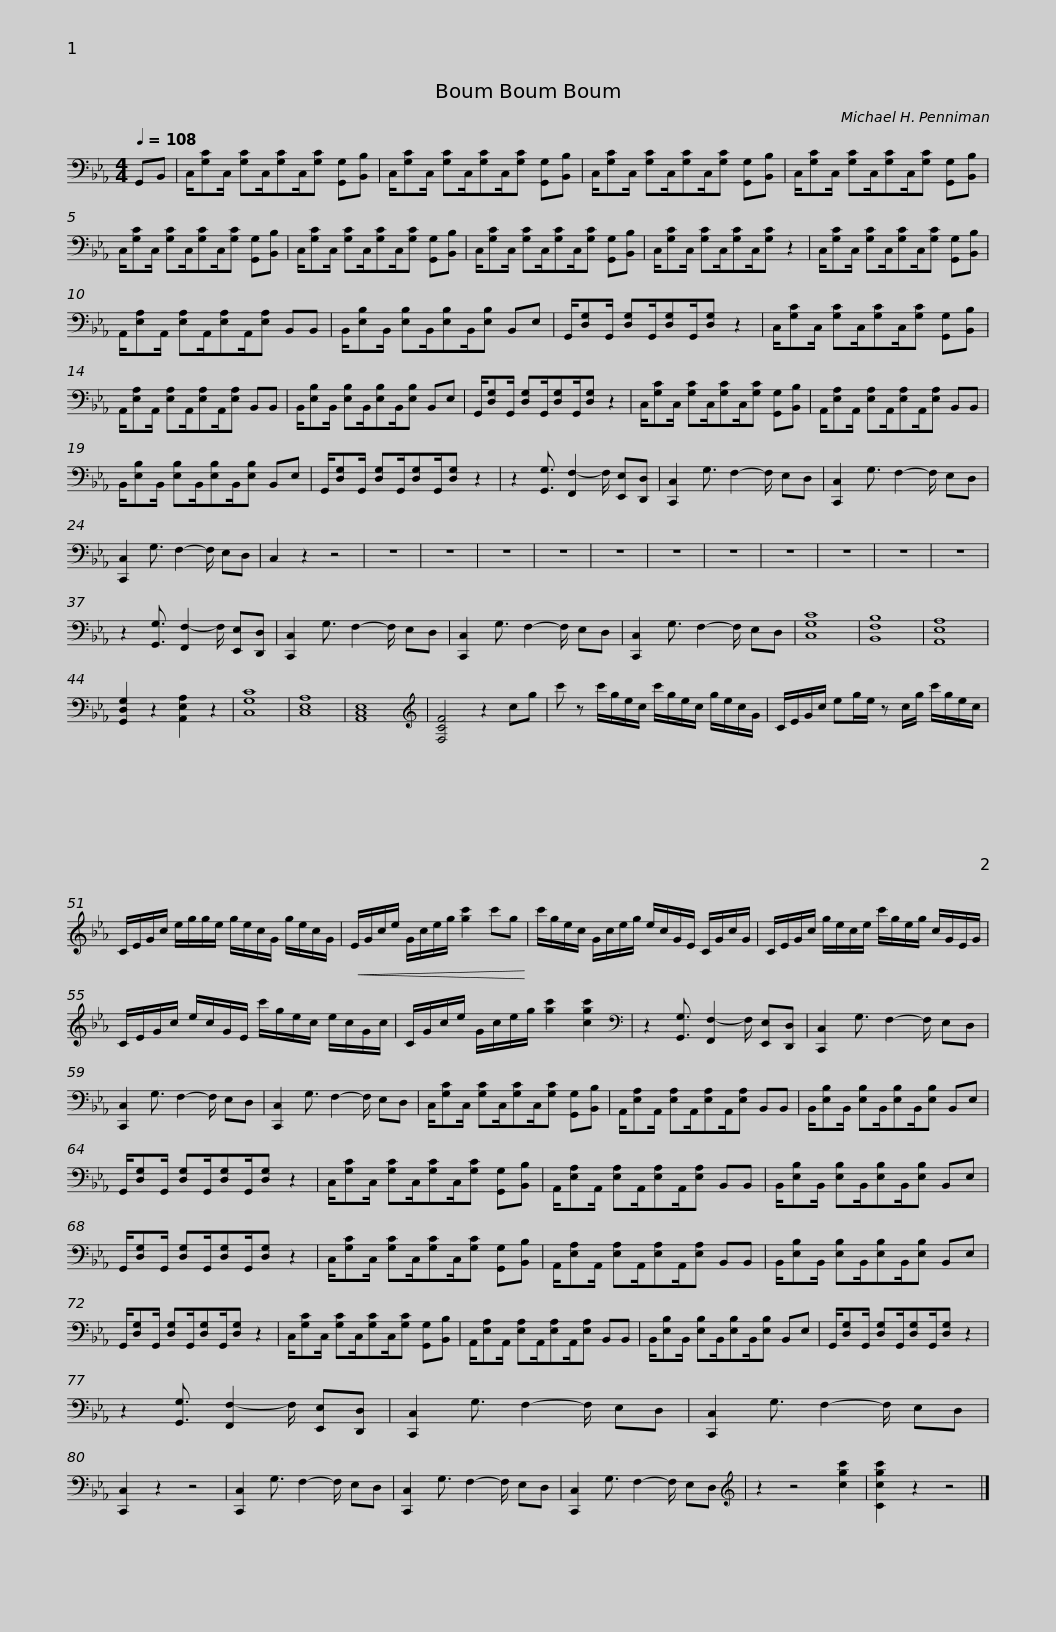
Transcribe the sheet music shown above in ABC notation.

X:1
L:1/8
Q:1/4=108
M:4/4
I:linebreak $
K:Eb
V:1 bass
V:1
 G,,B,, | C,/[G,C]C,/ [G,C]C,/[G,C]C,/[G,C] [G,,G,][B,,B,] | C,/[G,C]C,/ [G,C]C,/[G,C]C,/[G,C] [G,,G,][B,,B,] | C,/[G,C]C,/ [G,C]C,/[G,C]C,/[G,C] [G,,G,][B,,B,] |$ C,/[G,C]C,/ [G,C]C,/[G,C]C,/[G,C] [G,,G,][B,,B,] | %5
 C,/[G,C]C,/ [G,C]C,/[G,C]C,/[G,C] [G,,G,][B,,B,] | C,/[G,C]C,/ [G,C]C,/[G,C]C,/[G,C] [G,,G,][B,,B,] | C,/[G,C]C,/ [G,C]C,/[G,C]C,/[G,C] [G,,G,][B,,B,] |$ C,/[G,C]C,/ [G,C]C,/[G,C]C,/[G,C] z2 | C,/[G,C]C,/ [G,C]C,/[G,C]C,/[G,C] [G,,G,][B,,B,] | %10
 A,,/[E,A,]A,,/ [E,A,]A,,/[E,A,]A,,/[E,A,] B,,B,, | B,,/[E,B,]B,,/ [E,B,]B,,/[E,B,]B,,/[E,B,] B,,E, |$ G,,/[D,G,]G,,/ [D,G,]G,,/[D,G,]G,,/[D,G,] z2 | C,/[G,C]C,/ [G,C]C,/[G,C]C,/[G,C] [G,,G,][B,,B,] | A,,/[E,A,]A,,/ [E,A,]A,,/[E,A,]A,,/[E,A,] B,,B,, | %15
 B,,/[E,B,]B,,/ [E,B,]B,,/[E,B,]B,,/[E,B,] B,,E, |$ G,,/[D,G,]G,,/ [D,G,]G,,/[D,G,]G,,/[D,G,] z2 | C,/[G,C]C,/ [G,C]C,/[G,C]C,/[G,C] [G,,G,][B,,B,] | A,,/[E,A,]A,,/ [E,A,]A,,/[E,A,]A,,/[E,A,] B,,B,, | B,,/[E,B,]B,,/ [E,B,]B,,/[E,B,]B,,/[E,B,] B,,E, |$ %20
 G,,/[D,G,]G,,/ [D,G,]G,,/[D,G,]G,,/[D,G,] z2 | z2 [G,,G,]3/2 [F,,F,-]2 F,/ [E,,E,][D,,D,] | [C,,C,]2 G,3/2 F,2- F,/ E,D, | [C,,C,]2 G,3/2 F,2- F,/ E,D, | [C,,C,]2 G,3/2 F,2- F,/ E,D, | %25
 C,2 z2 z4 |$ z8 | z8 | z8 | z8 | %30
 z8 | z8 | z8 | z8 | z8 | %35
 z8 | z8 | z2 [G,,G,]3/2 [F,,F,-]2 F,/ [E,,E,][D,,D,] | [C,,C,]2 G,3/2 F,2- F,/ E,D, |$ [C,,C,]2 G,3/2 F,2- F,/ E,D, | %40
 [C,,C,]2 G,3/2 F,2- F,/ E,D, | [C,G,C]8 | [B,,F,B,]8 | [A,,E,A,]8 | [G,,D,G,]2 z2 [A,,E,A,]2 z2 | %45
 [C,G,C]8 | [C,E,A,]8 | [A,,C,E,]8 |[K:treble] [F,CF]4 z2 cg |$ c' z c'/g/e/c/ c'/g/e/c/ g/e/c/G/ | %50
 C/E/G/c/ eg/e/ z c/g/ c'/g/e/c/ |$ C/E/G/c/ e/g/g/e/ g/e/c/G/ g/e/c/G/ |!<(! E/G/c/e/ G/c/e/g/ [gc']2 c'g!<)! | c'/g/e/c/ G/c/e/g/ e/c/G/E/ C/G/c/G/ |$ C/E/G/c/ g/e/c/e/ c'/g/e/g/ c/G/E/G/ | %55
 C/E/G/c/ e/c/G/E/ c'/g/e/c/ e/c/G/c/ |$ C/G/c/e/ G/c/e/g/ [gc']2 [cgc']2 |[K:bass] z2 [G,,G,]3/2 [F,,F,-]2 F,/ [E,,E,][D,,D,] | [C,,C,]2 G,3/2 F,2- F,/ E,D, | [C,,C,]2 G,3/2 F,2- F,/ E,D, | %60
 [C,,C,]2 G,3/2 F,2- F,/ E,D, |$ C,/[G,C]C,/ [G,C]C,/[G,C]C,/[G,C] [G,,G,][B,,B,] | A,,/[E,A,]A,,/ [E,A,]A,,/[E,A,]A,,/[E,A,] B,,B,, | B,,/[E,B,]B,,/ [E,B,]B,,/[E,B,]B,,/[E,B,] B,,E, | G,,/[D,G,]G,,/ [D,G,]G,,/[D,G,]G,,/[D,G,] z2 |$ %65
 C,/[G,C]C,/ [G,C]C,/[G,C]C,/[G,C] [G,,G,][B,,B,] | A,,/[E,A,]A,,/ [E,A,]A,,/[E,A,]A,,/[E,A,] B,,B,, | B,,/[E,B,]B,,/ [E,B,]B,,/[E,B,]B,,/[E,B,] B,,E, | G,,/[D,G,]G,,/ [D,G,]G,,/[D,G,]G,,/[D,G,] z2 |$ C,/[G,C]C,/ [G,C]C,/[G,C]C,/[G,C] [G,,G,][B,,B,] | %70
 A,,/[E,A,]A,,/ [E,A,]A,,/[E,A,]A,,/[E,A,] B,,B,, | B,,/[E,B,]B,,/ [E,B,]B,,/[E,B,]B,,/[E,B,] B,,E, | G,,/[D,G,]G,,/ [D,G,]G,,/[D,G,]G,,/[D,G,] z2 |$ C,/[G,C]C,/ [G,C]C,/[G,C]C,/[G,C] [G,,G,][B,,B,] | A,,/[E,A,]A,,/ [E,A,]A,,/[E,A,]A,,/[E,A,] B,,B,, | %75
 B,,/[E,B,]B,,/ [E,B,]B,,/[E,B,]B,,/[E,B,] B,,E, | G,,/[D,G,]G,,/ [D,G,]G,,/[D,G,]G,,/[D,G,] z2 |$ z2 [G,,G,]3/2 [F,,F,-]2 F,/ [E,,E,][D,,D,] | [C,,C,]2 G,3/2 F,2- F,/ E,D, | [C,,C,]2 G,3/2 F,2- F,/ E,D, | %80
 [C,,C,]2 z2 z4 | [C,,C,]2 G,3/2 F,2- F,/ E,D, | [C,,C,]2 G,3/2 F,2- F,/ E,D, |$ [C,,C,]2 G,3/2 F,2- F,/ E,D, |[K:treble] z2 z4 [cgc']2 | %85
 [Ccgc']2 z2 z4 |] %86
